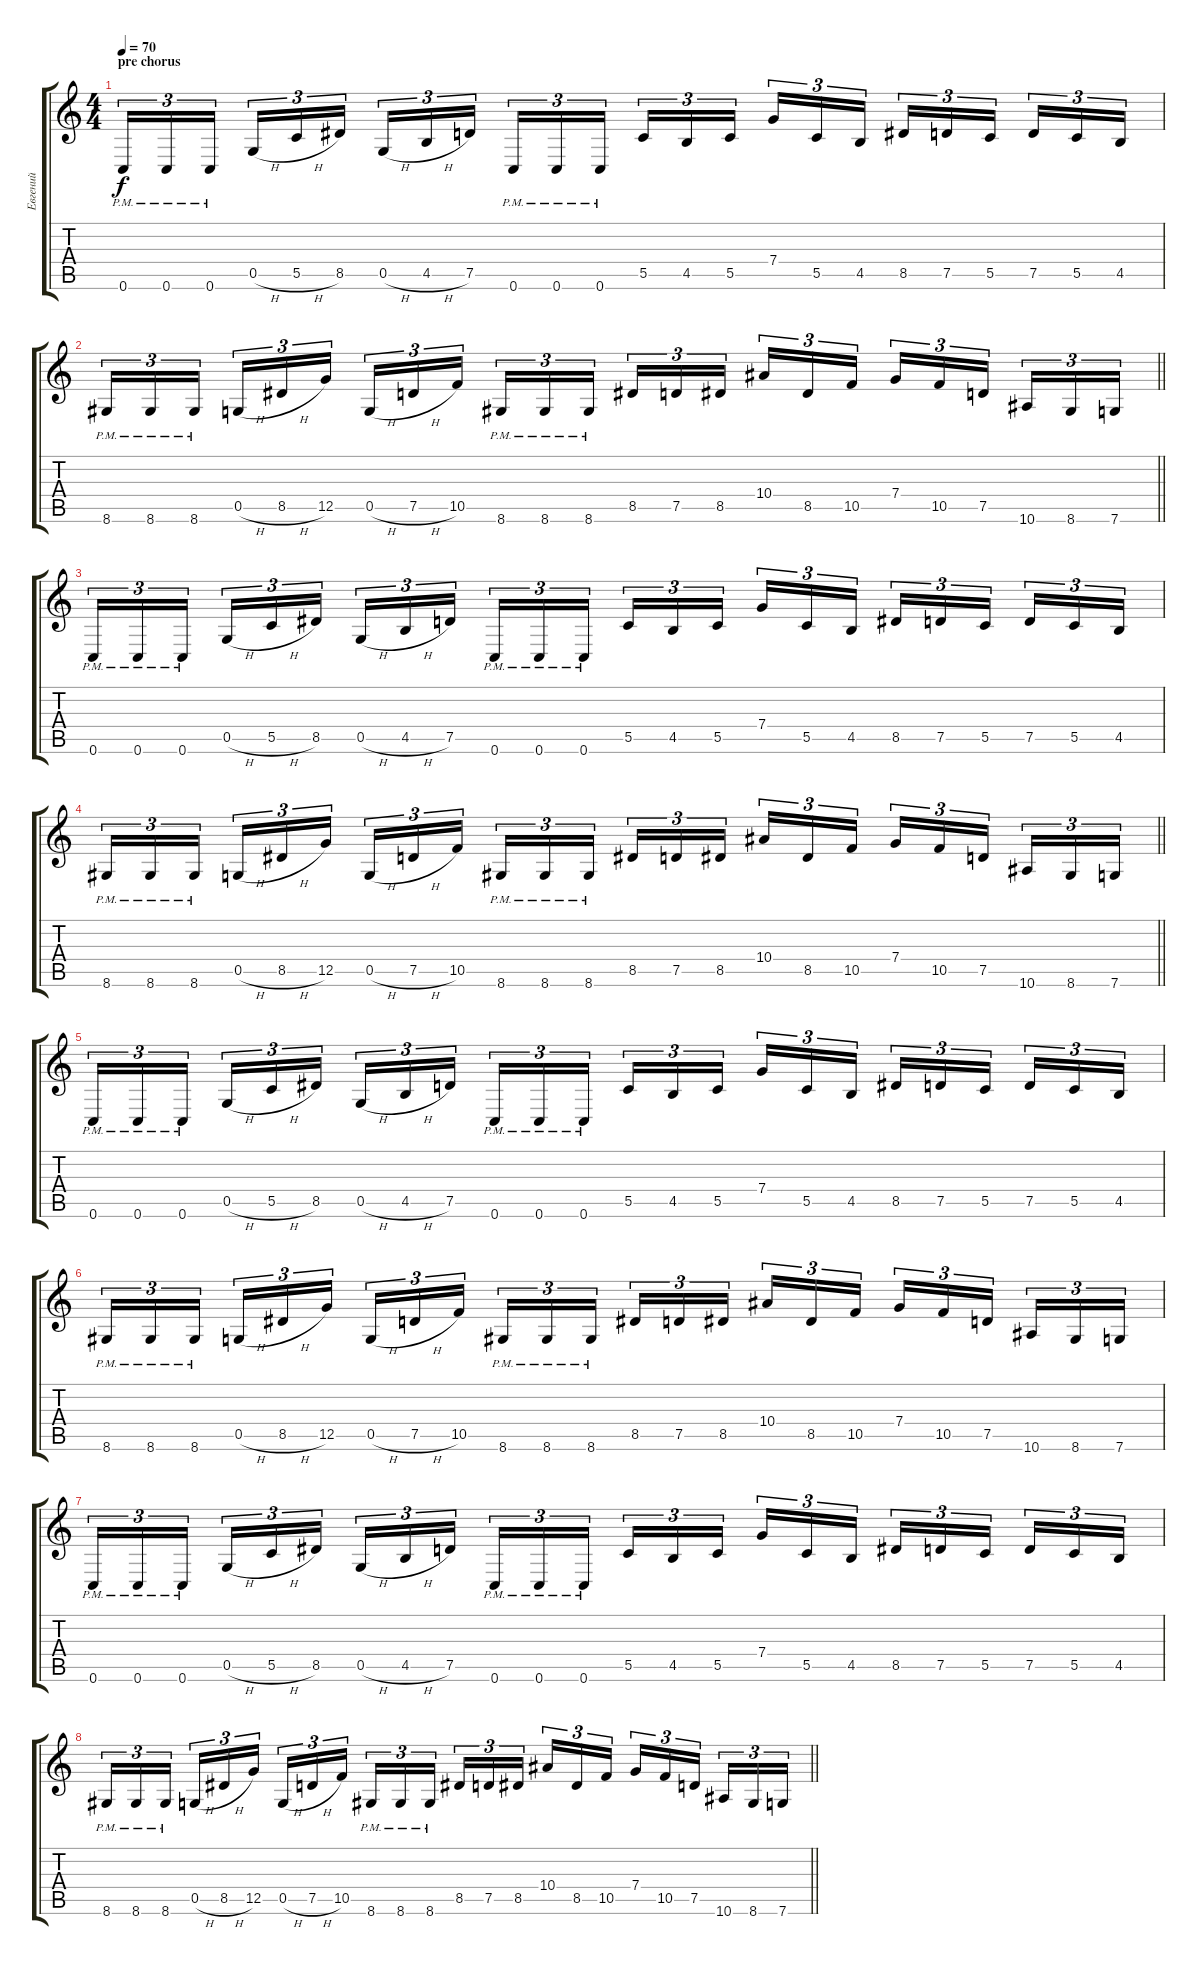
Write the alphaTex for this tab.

\track ("Евгений" "Евгений") {instrument distortionguitar}
\staff {score tabs}
\tuning (D4 A3 F3 C3 G2 C2) {hide}
\ts (4 4)
\section ("" "pre chorus")
\tempo 70
\clef g2
\ks c
0.6{pm}.16{tu (3 2) dy f} 0.6{pm}.16{tu (3 2)} 0.6{pm}.16{tu (3 2) beam splitsecondary} 0.5{h}.16{tu (3 2)} 5.5{h}.16{tu (3 2)} 8.5.16{tu (3 2)} 0.5{h}.16{tu (3 2)} 4.5{h}.16{tu (3 2)} 7.5.16{tu (3 2) beam splitsecondary} 0.6{pm}.16{tu (3 2)} 0.6{pm}.16{tu (3 2)} 0.6{pm}.16{tu (3 2)} 5.5.16{tu (3 2)} 4.5.16{tu (3 2)} 5.5.16{tu (3 2) beam splitsecondary} 7.4.16{tu (3 2)} 5.5.16{tu (3 2)} 4.5.16{tu (3 2)} 8.5.16{tu (3 2)} 7.5.16{tu (3 2)} 5.5.16{tu (3 2) beam splitsecondary} 7.5.16{tu (3 2)} 5.5.16{tu (3 2)} 4.5.16{tu (3 2)} |
\barLineRight lightlight
8.6{pm}.16{tu (3 2)} 8.6{pm}.16{tu (3 2)} 8.6{pm}.16{tu (3 2) beam splitsecondary} 0.5{h}.16{tu (3 2)} 8.5{h}.16{tu (3 2)} 12.5.16{tu (3 2)} 0.5{h}.16{tu (3 2)} 7.5{h}.16{tu (3 2)} 10.5.16{tu (3 2) beam splitsecondary} 8.6{pm}.16{tu (3 2)} 8.6{pm}.16{tu (3 2)} 8.6{pm}.16{tu (3 2)} 8.5.16{tu (3 2)} 7.5.16{tu (3 2)} 8.5.16{tu (3 2) beam splitsecondary} 10.4.16{tu (3 2)} 8.5.16{tu (3 2)} 10.5.16{tu (3 2)} 7.4.16{tu (3 2)} 10.5.16{tu (3 2)} 7.5.16{tu (3 2) beam splitsecondary} 10.6.16{tu (3 2)} 8.6.16{tu (3 2)} 7.6.16{tu (3 2)} |
0.6{pm}.16{tu (3 2)} 0.6{pm}.16{tu (3 2)} 0.6{pm}.16{tu (3 2) beam splitsecondary} 0.5{h}.16{tu (3 2)} 5.5{h}.16{tu (3 2)} 8.5.16{tu (3 2)} 0.5{h}.16{tu (3 2)} 4.5{h}.16{tu (3 2)} 7.5.16{tu (3 2) beam splitsecondary} 0.6{pm}.16{tu (3 2)} 0.6{pm}.16{tu (3 2)} 0.6{pm}.16{tu (3 2)} 5.5.16{tu (3 2)} 4.5.16{tu (3 2)} 5.5.16{tu (3 2) beam splitsecondary} 7.4.16{tu (3 2)} 5.5.16{tu (3 2)} 4.5.16{tu (3 2)} 8.5.16{tu (3 2)} 7.5.16{tu (3 2)} 5.5.16{tu (3 2) beam splitsecondary} 7.5.16{tu (3 2)} 5.5.16{tu (3 2)} 4.5.16{tu (3 2)} |
\barLineRight lightlight
8.6{pm}.16{tu (3 2)} 8.6{pm}.16{tu (3 2)} 8.6{pm}.16{tu (3 2) beam splitsecondary} 0.5{h}.16{tu (3 2)} 8.5{h}.16{tu (3 2)} 12.5.16{tu (3 2)} 0.5{h}.16{tu (3 2)} 7.5{h}.16{tu (3 2)} 10.5.16{tu (3 2) beam splitsecondary} 8.6{pm}.16{tu (3 2)} 8.6{pm}.16{tu (3 2)} 8.6{pm}.16{tu (3 2)} 8.5.16{tu (3 2)} 7.5.16{tu (3 2)} 8.5.16{tu (3 2) beam splitsecondary} 10.4.16{tu (3 2)} 8.5.16{tu (3 2)} 10.5.16{tu (3 2)} 7.4.16{tu (3 2)} 10.5.16{tu (3 2)} 7.5.16{tu (3 2) beam splitsecondary} 10.6.16{tu (3 2)} 8.6.16{tu (3 2)} 7.6.16{tu (3 2)} |
0.6{pm}.16{tu (3 2)} 0.6{pm}.16{tu (3 2)} 0.6{pm}.16{tu (3 2) beam splitsecondary} 0.5{h}.16{tu (3 2)} 5.5{h}.16{tu (3 2)} 8.5.16{tu (3 2)} 0.5{h}.16{tu (3 2)} 4.5{h}.16{tu (3 2)} 7.5.16{tu (3 2) beam splitsecondary} 0.6{pm}.16{tu (3 2)} 0.6{pm}.16{tu (3 2)} 0.6{pm}.16{tu (3 2)} 5.5.16{tu (3 2)} 4.5.16{tu (3 2)} 5.5.16{tu (3 2) beam splitsecondary} 7.4.16{tu (3 2)} 5.5.16{tu (3 2)} 4.5.16{tu (3 2)} 8.5.16{tu (3 2)} 7.5.16{tu (3 2)} 5.5.16{tu (3 2) beam splitsecondary} 7.5.16{tu (3 2)} 5.5.16{tu (3 2)} 4.5.16{tu (3 2)} |
8.6{pm}.16{tu (3 2)} 8.6{pm}.16{tu (3 2)} 8.6{pm}.16{tu (3 2) beam splitsecondary} 0.5{h}.16{tu (3 2)} 8.5{h}.16{tu (3 2)} 12.5.16{tu (3 2)} 0.5{h}.16{tu (3 2)} 7.5{h}.16{tu (3 2)} 10.5.16{tu (3 2) beam splitsecondary} 8.6{pm}.16{tu (3 2)} 8.6{pm}.16{tu (3 2)} 8.6{pm}.16{tu (3 2)} 8.5.16{tu (3 2)} 7.5.16{tu (3 2)} 8.5.16{tu (3 2) beam splitsecondary} 10.4.16{tu (3 2)} 8.5.16{tu (3 2)} 10.5.16{tu (3 2)} 7.4.16{tu (3 2)} 10.5.16{tu (3 2)} 7.5.16{tu (3 2) beam splitsecondary} 10.6.16{tu (3 2)} 8.6.16{tu (3 2)} 7.6.16{tu (3 2)} |
0.6{pm}.16{tu (3 2)} 0.6{pm}.16{tu (3 2)} 0.6{pm}.16{tu (3 2) beam splitsecondary} 0.5{h}.16{tu (3 2)} 5.5{h}.16{tu (3 2)} 8.5.16{tu (3 2)} 0.5{h}.16{tu (3 2)} 4.5{h}.16{tu (3 2)} 7.5.16{tu (3 2) beam splitsecondary} 0.6{pm}.16{tu (3 2)} 0.6{pm}.16{tu (3 2)} 0.6{pm}.16{tu (3 2)} 5.5.16{tu (3 2)} 4.5.16{tu (3 2)} 5.5.16{tu (3 2) beam splitsecondary} 7.4.16{tu (3 2)} 5.5.16{tu (3 2)} 4.5.16{tu (3 2)} 8.5.16{tu (3 2)} 7.5.16{tu (3 2)} 5.5.16{tu (3 2) beam splitsecondary} 7.5.16{tu (3 2)} 5.5.16{tu (3 2)} 4.5.16{tu (3 2)} |
\barLineRight lightlight
8.6{pm}.16{tu (3 2)} 8.6{pm}.16{tu (3 2)} 8.6{pm}.16{tu (3 2) beam splitsecondary} 0.5{h}.16{tu (3 2)} 8.5{h}.16{tu (3 2)} 12.5.16{tu (3 2)} 0.5{h}.16{tu (3 2)} 7.5{h}.16{tu (3 2)} 10.5.16{tu (3 2) beam splitsecondary} 8.6{pm}.16{tu (3 2)} 8.6{pm}.16{tu (3 2)} 8.6{pm}.16{tu (3 2)} 8.5.16{tu (3 2)} 7.5.16{tu (3 2)} 8.5.16{tu (3 2) beam splitsecondary} 10.4.16{tu (3 2)} 8.5.16{tu (3 2)} 10.5.16{tu (3 2)} 7.4.16{tu (3 2)} 10.5.16{tu (3 2)} 7.5.16{tu (3 2) beam splitsecondary} 10.6.16{tu (3 2)} 8.6.16{tu (3 2)} 7.6.16{tu (3 2)}
